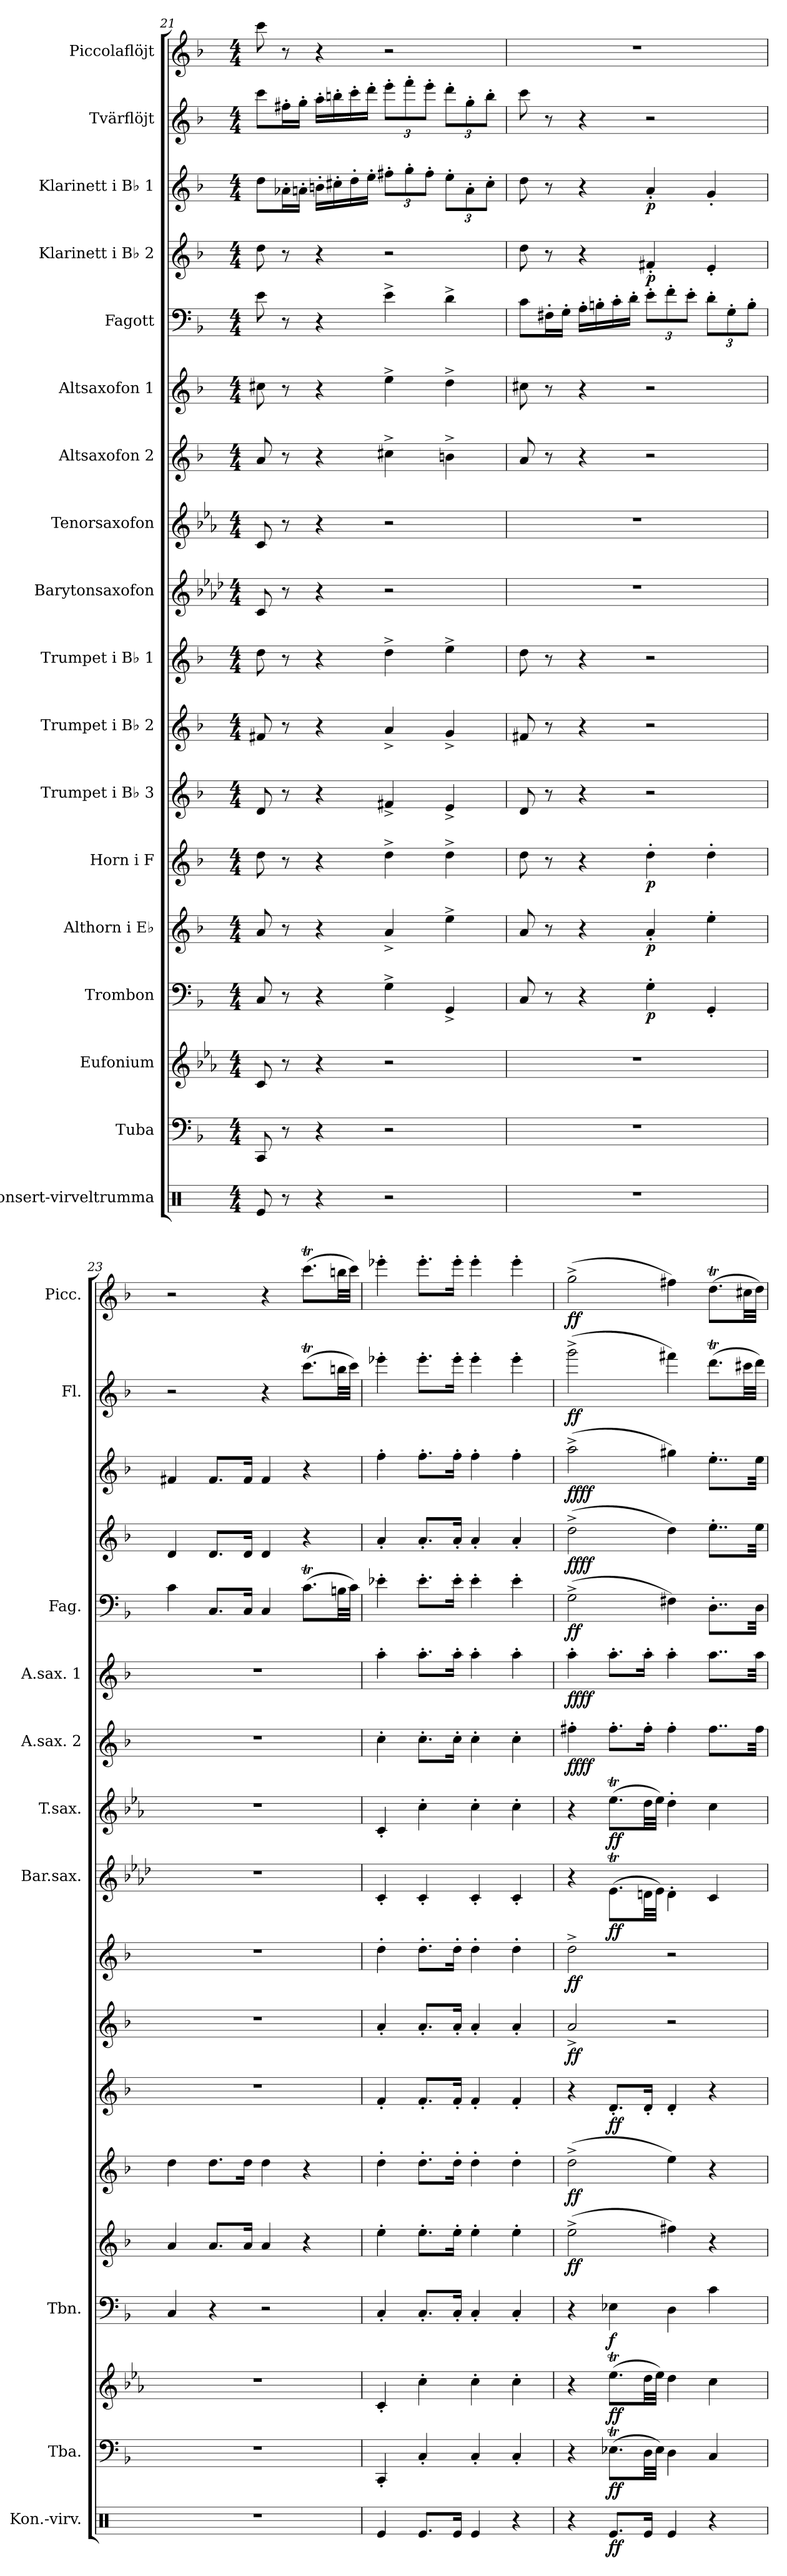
**kern	**dynam	**kern	**dynam	**kern	**dynam	**kern	**dynam	**kern	**dynam	**kern	**dynam	**kern	**dynam	**kern	**dynam	**kern	**dynam	**kern	**dynam	**kern	**dynam	**kern	**dynam	**kern	**dynam	**kern	**dynam	**kern	**dynam	**kern	**dynam	**kern	**dynam	**kern	**dynam
*part18	*part18	*part17	*part17	*part16	*part16	*part15	*part15	*part14	*part14	*part13	*part13	*part12	*part12	*part11	*part11	*part10	*part10	*part9	*part9	*part8	*part8	*part7	*part7	*part6	*part6	*part5	*part5	*part4	*part4	*part3	*part3	*part2	*part2	*part1	*part1
*staff18	*staff18	*staff17	*staff17	*staff16	*staff16	*staff15	*staff15	*staff14	*staff14	*staff13	*staff13	*staff12	*staff12	*staff11	*staff11	*staff10	*staff10	*staff9	*staff9	*staff8	*staff8	*staff7	*staff7	*staff6	*staff6	*staff5	*staff5	*staff4	*staff4	*staff3	*staff3	*staff2	*staff2	*staff1	*staff1
*I"Konsert-virveltrumma	*	*I"Tuba	*	*I"Eufonium	*	*I"Trombon	*	*I"Althorn i E♭	*	*I"Horn i F	*	*I"Trumpet i B♭ 3	*	*I"Trumpet i B♭ 2	*	*I"Trumpet i B♭ 1	*	*I"Barytonsaxofon	*	*I"Tenorsaxofon	*	*I"Altsaxofon 2	*	*I"Altsaxofon 1	*	*I"Fagott	*	*I"Klarinett i B♭ 2	*	*I"Klarinett i B♭ 1	*	*I"Tvärflöjt	*	*I"Piccolaflöjt	*
*I'Kon.-virv.	*	*I'Tba.	*	*	*	*I'Tbn.	*	*	*	*	*	*	*	*	*	*	*	*I'Bar.sax.	*	*I'T.sax.	*	*I'A.sax. 2	*	*I'A.sax. 1	*	*I'Fag.	*	*	*	*	*	*I'Fl.	*	*I'Picc.	*
!!LO:PB:g=z
*clefX	*	*clefF4	*	*clefG2	*	*clefF4	*	*clefG2	*	*clefG2	*	*clefG2	*	*clefG2	*	*clefG2	*	*clefG2	*	*clefG2	*	*clefG2	*	*clefG2	*	*clefF4	*	*clefG2	*	*clefG2	*	*clefG2	*	*clefG2	*
*	*	*	*	*ITrd8c14	*	*	*	*ITrd5c9	*	*ITrd4c7	*	*ITrd1c2	*	*ITrd1c2	*	*ITrd1c2	*	*ITrd12c21	*	*ITrd8c14	*	*ITrd5c9	*	*ITrd5c9	*	*	*	*ITrd1c2	*	*ITrd1c2	*	*	*	*ITrd-7c-12	*
*k[]	*	*k[b-]	*	*k[b-e-a-]	*	*k[b-]	*	*k[b-e-a-d-]	*	*k[b-e-]	*	*k[b-e-a-]	*	*k[b-e-a-]	*	*k[b-e-a-]	*	*k[b-e-a-d-]	*	*k[b-e-a-]	*	*k[b-e-a-d-]	*	*k[b-e-a-d-]	*	*k[b-]	*	*k[b-e-a-]	*	*k[b-e-a-]	*	*k[b-]	*	*k[b-]	*
*M4/4	*	*M4/4	*	*M4/4	*	*M4/4	*	*M4/4	*	*M4/4	*	*M4/4	*	*M4/4	*	*M4/4	*	*M4/4	*	*M4/4	*	*M4/4	*	*M4/4	*	*M4/4	*	*M4/4	*	*M4/4	*	*M4/4	*	*M4/4	*
=21	=21	=21	=21	=21	=21	=21	=21	=21	=21	=21	=21	=21	=21	=21	=21	=21	=21	=21	=21	=21	=21	=21	=21	=21	=21	=21	=21	=21	=21	=21	=21	=21	=21	=21	=21
8Re/	.	8CC/	.	8C/	.	8C/	.	8c/	.	8g\	.	8c/	.	8en/	.	8cc\	.	8C/	.	8C/	.	8c/	.	8en\	.	8e\	.	8cc\	.	8cc\L	.	8ccc\L	.	8cccc\	.
8r	.	8r	.	8r	.	8r	.	8r	.	8r	.	8r	.	8r	.	8r	.	8r	.	8r	.	8r	.	8r	.	8r	.	8r	.	16g-X'\L	.	16ff#X'\L	.	8r	.
.	.	.	.	.	.	.	.	.	.	.	.	.	.	.	.	.	.	.	.	.	.	.	.	.	.	.	.	.	.	16gn'\JJ	.	16gg'\JJ	.	.	.
4r	.	4r	.	4r	.	4r	.	4r	.	4r	.	4r	.	4r	.	4r	.	4r	.	4r	.	4r	.	4r	.	4r	.	4r	.	16an'\LL	.	16aa'\LL	.	4r	.
.	.	.	.	.	.	.	.	.	.	.	.	.	.	.	.	.	.	.	.	.	.	.	.	.	.	.	.	.	.	16bn'\	.	16bbn'\	.	.	.
.	.	.	.	.	.	.	.	.	.	.	.	.	.	.	.	.	.	.	.	.	.	.	.	.	.	.	.	.	.	16cc'\	.	16ccc'\	.	.	.
.	.	.	.	.	.	.	.	.	.	.	.	.	.	.	.	.	.	.	.	.	.	.	.	.	.	.	.	.	.	16dd'\JJ	.	16ddd'\JJ	.	.	.
*	*	*	*	*	*	*	*	*	*	*	*	*	*	*	*	*	*	*	*	*	*	*	*	*	*	*	*	*	*	*Xbrackettup	*	*Xbrackettup	*	*	*
2r	.	2r	.	2r	.	4G^\	.	4c^/	.	4g^\	.	4en^/	.	4g^/	.	4cc^\	.	2r	.	2r	.	4en^\	.	4g^\	.	4e^\	.	2r	.	12een'\L	.	12eee'\L	.	2r	.
.	.	.	.	.	.	.	.	.	.	.	.	.	.	.	.	.	.	.	.	.	.	.	.	.	.	.	.	.	.	12ff'\	.	12fff'\	.	.	.
.	.	.	.	.	.	.	.	.	.	.	.	.	.	.	.	.	.	.	.	.	.	.	.	.	.	.	.	.	.	12ee'\J	.	12eee'\J	.	.	.
.	.	.	.	.	.	4GG^/	.	4g^\	.	4g^\	.	4d^/	.	4f^/	.	4dd^\	.	.	.	.	.	4dn^\	.	4f^\	.	4d^\	.	.	.	12dd'\L	.	12ddd'\L	.	.	.
.	.	.	.	.	.	.	.	.	.	.	.	.	.	.	.	.	.	.	.	.	.	.	.	.	.	.	.	.	.	12g'\	.	12gg'\	.	.	.
.	.	.	.	.	.	.	.	.	.	.	.	.	.	.	.	.	.	.	.	.	.	.	.	.	.	.	.	.	.	12b'\J	.	12bb'\J	.	.	.
=22	=22	=22	=22	=22	=22	=22	=22	=22	=22	=22	=22	=22	=22	=22	=22	=22	=22	=22	=22	=22	=22	=22	=22	=22	=22	=22	=22	=22	=22	=22	=22	=22	=22	=22	=22
1r	.	1r	.	1r	.	8C/	.	8c/	.	8g\	.	8c/	.	8en/	.	8cc\	.	1r	.	1r	.	8c/	.	8en\	.	8c\L	.	8cc\	.	8cc\	.	8ccc\	.	1r	.
.	.	.	.	.	.	8r	.	8r	.	8r	.	8r	.	8r	.	8r	.	.	.	.	.	8r	.	8r	.	16F#X'\L	.	8r	.	8r	.	8r	.	.	.
.	.	.	.	.	.	.	.	.	.	.	.	.	.	.	.	.	.	.	.	.	.	.	.	.	.	16G'\JJ	.	.	.	.	.	.	.	.	.
.	.	.	.	.	.	4r	.	4r	.	4r	.	4r	.	4r	.	4r	.	.	.	.	.	4r	.	4r	.	16A'\LL	.	4r	.	4r	.	4r	.	.	.
.	.	.	.	.	.	.	.	.	.	.	.	.	.	.	.	.	.	.	.	.	.	.	.	.	.	16Bn'\	.	.	.	.	.	.	.	.	.
.	.	.	.	.	.	.	.	.	.	.	.	.	.	.	.	.	.	.	.	.	.	.	.	.	.	16c'\	.	.	.	.	.	.	.	.	.
.	.	.	.	.	.	.	.	.	.	.	.	.	.	.	.	.	.	.	.	.	.	.	.	.	.	16d'\JJ	.	.	.	.	.	.	.	.	.
*	*	*	*	*	*	*	*	*	*	*	*	*	*	*	*	*	*	*	*	*	*	*	*	*	*	*Xbrackettup	*	*	*	*	*	*	*	*	*
!	!	!	!	!	!	!	!LO:DY:b	!	!LO:DY:b	!	!LO:DY:b	!	!	!	!	!	!	!	!	!	!	!	!	!	!	!	!	!	!LO:DY:b	!	!LO:DY:b	!	!	!	!
.	.	.	.	.	.	4G'\	p	4c'/	p	4g'\	p	2r	.	2r	.	2r	.	.	.	.	.	2r	.	2r	.	12e'\L	.	4en'/	p	4g'/	p	2r	.	.	.
.	.	.	.	.	.	.	.	.	.	.	.	.	.	.	.	.	.	.	.	.	.	.	.	.	.	12f'\	.	.	.	.	.	.	.	.	.
.	.	.	.	.	.	.	.	.	.	.	.	.	.	.	.	.	.	.	.	.	.	.	.	.	.	12e'\J	.	.	.	.	.	.	.	.	.
.	.	.	.	.	.	4GG'/	.	4g'\	.	4g'\	.	.	.	.	.	.	.	.	.	.	.	.	.	.	.	12d'\L	.	4d'/	.	4f'/	.	.	.	.	.
.	.	.	.	.	.	.	.	.	.	.	.	.	.	.	.	.	.	.	.	.	.	.	.	.	.	12G'\	.	.	.	.	.	.	.	.	.
.	.	.	.	.	.	.	.	.	.	.	.	.	.	.	.	.	.	.	.	.	.	.	.	.	.	12B'\J	.	.	.	.	.	.	.	.	.
=23	=23	=23	=23	=23	=23	=23	=23	=23	=23	=23	=23	=23	=23	=23	=23	=23	=23	=23	=23	=23	=23	=23	=23	=23	=23	=23	=23	=23	=23	=23	=23	=23	=23	=23	=23
1r	.	1r	.	1r	.	4C/	.	4c/	.	4g\	.	1r	.	1r	.	1r	.	1r	.	1r	.	1r	.	1r	.	4c\	.	4c/	.	4en/	.	2r	.	2r	.
.	.	.	.	.	.	4r	.	8.c/L	.	8.g\L	.	.	.	.	.	.	.	.	.	.	.	.	.	.	.	8.C/L	.	8.c/L	.	8.e/L	.	.	.	.	.
.	.	.	.	.	.	.	.	16c/Jk	.	16g\Jk	.	.	.	.	.	.	.	.	.	.	.	.	.	.	.	16C/Jk	.	16c/Jk	.	16e/Jk	.	.	.	.	.
.	.	.	.	.	.	2r	.	4c/	.	4g\	.	.	.	.	.	.	.	.	.	.	.	.	.	.	.	4C/	.	4c/	.	4e/	.	4r	.	4r	.
.	.	.	.	.	.	.	.	4r	.	4r	.	.	.	.	.	.	.	.	.	.	.	.	.	.	.	(>8.cT\L	.	4r	.	4r	.	(>8.cccT\L	.	(>8.ccccT\L	.
.	.	.	.	.	.	.	.	.	.	.	.	.	.	.	.	.	.	.	.	.	.	.	.	.	.	32Bn\LL	.	.	.	.	.	32bbn\LL	.	32bbbn\LL	.
.	.	.	.	.	.	.	.	.	.	.	.	.	.	.	.	.	.	.	.	.	.	.	.	.	.	32c\JJJ)	.	.	.	.	.	32ccc\JJJ)	.	32cccc\JJJ)	.
=24	=24	=24	=24	=24	=24	=24	=24	=24	=24	=24	=24	=24	=24	=24	=24	=24	=24	=24	=24	=24	=24	=24	=24	=24	=24	=24	=24	=24	=24	=24	=24	=24	=24	=24	=24
4Re/	.	4CC'/	.	4C'/	.	4C'/	.	4g'\	.	4g'\	.	4e-'/	.	4g'/	.	4cc'\	.	4C'/	.	4C'/	.	4e-'\	.	4cc'\	.	4e-X'\	.	4g'/	.	4ee-'\	.	4eee-X'\	.	4eeee-X'\	.
8.Re/L	.	4C'/	.	4c'\	.	8.C'/L	.	8.g'\L	.	8.g'\L	.	8.e-'/L	.	8.g'/L	.	8.cc'\L	.	4C'/	.	4c'\	.	8.e-'\L	.	8.cc'\L	.	8.e-'\L	.	8.g'/L	.	8.ee-'\L	.	8.eee-'\L	.	8.eeee-'\L	.
16Re/Jk	.	.	.	.	.	16C'/Jk	.	16g'\Jk	.	16g'\Jk	.	16e-'/Jk	.	16g'/Jk	.	16cc'\Jk	.	.	.	.	.	16e-'\Jk	.	16cc'\Jk	.	16e-'\Jk	.	16g'/Jk	.	16ee-'\Jk	.	16eee-'\Jk	.	16eeee-'\Jk	.
4Re/	.	4C'/	.	4c'\	.	4C'/	.	4g'\	.	4g'\	.	4e-'/	.	4g'/	.	4cc'\	.	4C'/	.	4c'\	.	4e-'\	.	4cc'\	.	4e-'\	.	4g'/	.	4ee-'\	.	4eee-'\	.	4eeee-'\	.
4r	.	4C'/	.	4c'\	.	4C'/	.	4g'\	.	4g'\	.	4e-'/	.	4g'/	.	4cc'\	.	4C'/	.	4c'\	.	4e-'\	.	4cc'\	.	4e-'\	.	4g'/	.	4ee-'\	.	4eee-'\	.	4eeee-'\	.
=25	=25	=25	=25	=25	=25	=25	=25	=25	=25	=25	=25	=25	=25	=25	=25	=25	=25	=25	=25	=25	=25	=25	=25	=25	=25	=25	=25	=25	=25	=25	=25	=25	=25	=25	=25
!	!	!	!	!	!	!	!	!	!LO:DY:b	!	!LO:DY:b	!	!	!	!LO:DY:b	!	!LO:DY:b	!	!	!	!	!	!LO:DY:b	!	!	!	!	!	!	!	!	!	!	!	!
!	!	!	!	!	!	!	!	!	!	!	!	!	!	!	!	!	!	!	!	!	!	!	!LO:DY:n=1:b	!	!LO:DY:b	!	!	!	!	!	!	!	!	!	!
!	!	!	!	!	!	!	!	!	!	!	!	!	!	!	!	!	!	!	!	!	!	!	!	!	!LO:DY:n=1:b	!	!LO:DY:b	!	!LO:DY:b	!	!	!	!	!	!
!	!	!	!	!	!	!	!	!	!	!	!	!	!	!	!	!	!	!	!	!	!	!	!	!	!	!	!	!	!LO:DY:n=1:b	!	!LO:DY:b	!	!	!	!
!	!	!	!	!	!	!	!	!	!	!	!	!	!	!	!	!	!	!	!	!	!	!	!	!	!	!	!	!	!	!	!LO:DY:n=1:b	!	!LO:DY:b	!	!LO:DY:b
4r	.	4r	.	4r	.	4r	.	(>2g^\	ff	(>2g^\	ff	4r	.	2g^/	ff	2cc^\	ff	4r	.	4r	.	4an'\	ff ff	4cc'\	ff ff	(>2G^\	ff	(>2cc^\	ff ff	(>2gg^\	ff ff	(>2ggg^\	ff	(>2ggg^\	ff
!	!LO:DY:b	!	!LO:DY:b	!	!LO:DY:b	!	!LO:DY:b	!	!	!	!	!	!LO:DY:b	!	!	!	!	!	!LO:DY:b	!	!LO:DY:b	!	!	!	!	!	!	!	!	!	!	!	!	!	!
8.Re/L	ff	(>8.E-XT\L	ff	(>8.e-T\L	ff	4E-X\	f	.	.	.	.	8.c'/L	ff	.	.	.	.	(>8.E-T\L	ff	(>8.e-T\L	ff	8.a'\L	.	8.cc'\L	.	.	.	.	.	.	.	.	.	.	.
16Re/Jk	.	32D\LL	.	32d\LL	.	.	.	.	.	.	.	16c'/Jk	.	.	.	.	.	32Dn\LL	.	32d\LL	.	16a'\Jk	.	16cc'\Jk	.	.	.	.	.	.	.	.	.	.	.
.	.	32E-\JJJ)	.	32e-\JJJ)	.	.	.	.	.	.	.	.	.	.	.	.	.	32E-\JJJ)	.	32e-\JJJ)	.	.	.	.	.	.	.	.	.	.	.	.	.	.	.
4Re/	.	4D\	.	4d\	.	4D\	.	4an\)	.	4a\)	.	4c'/	.	2r	.	2r	.	4D'\	.	4d'\	.	4a'\	.	4cc'\	.	4F#X\)	.	4cc\)	.	4ff#X\)	.	4fff#X\)	.	4fff#X\)	.
4r	.	4C/	.	4c\	.	4c\	.	4r	.	4r	.	4r	.	.	.	.	.	4C/	.	4c\	.	8..a\L	.	8..cc\L	.	8..D'\L	.	8..dd'\L	.	8..dd'\L	.	(>8.dddT\L	.	(>8.dddT\L	.
.	.	.	.	.	.	.	.	.	.	.	.	.	.	.	.	.	.	.	.	.	.	.	.	.	.	.	.	.	.	.	.	32ccc#X\LL	.	32ccc#X\LL	.
.	.	.	.	.	.	.	.	.	.	.	.	.	.	.	.	.	.	.	.	.	.	32a\Jkk	.	32cc\Jkk	.	32D\Jkk	.	32dd\Jkk	.	32dd\Jkk	.	32ddd\JJJ)	.	32ddd\JJJ)	.
=	=	=	=	=	=	=	=	=	=	=	=	=	=	=	=	=	=	=	=	=	=	=	=	=	=	=	=	=	=	=	=	=	=	=	=
*-	*-	*-	*-	*-	*-	*-	*-	*-	*-	*-	*-	*-	*-	*-	*-	*-	*-	*-	*-	*-	*-	*-	*-	*-	*-	*-	*-	*-	*-	*-	*-	*-	*-	*-	*-
